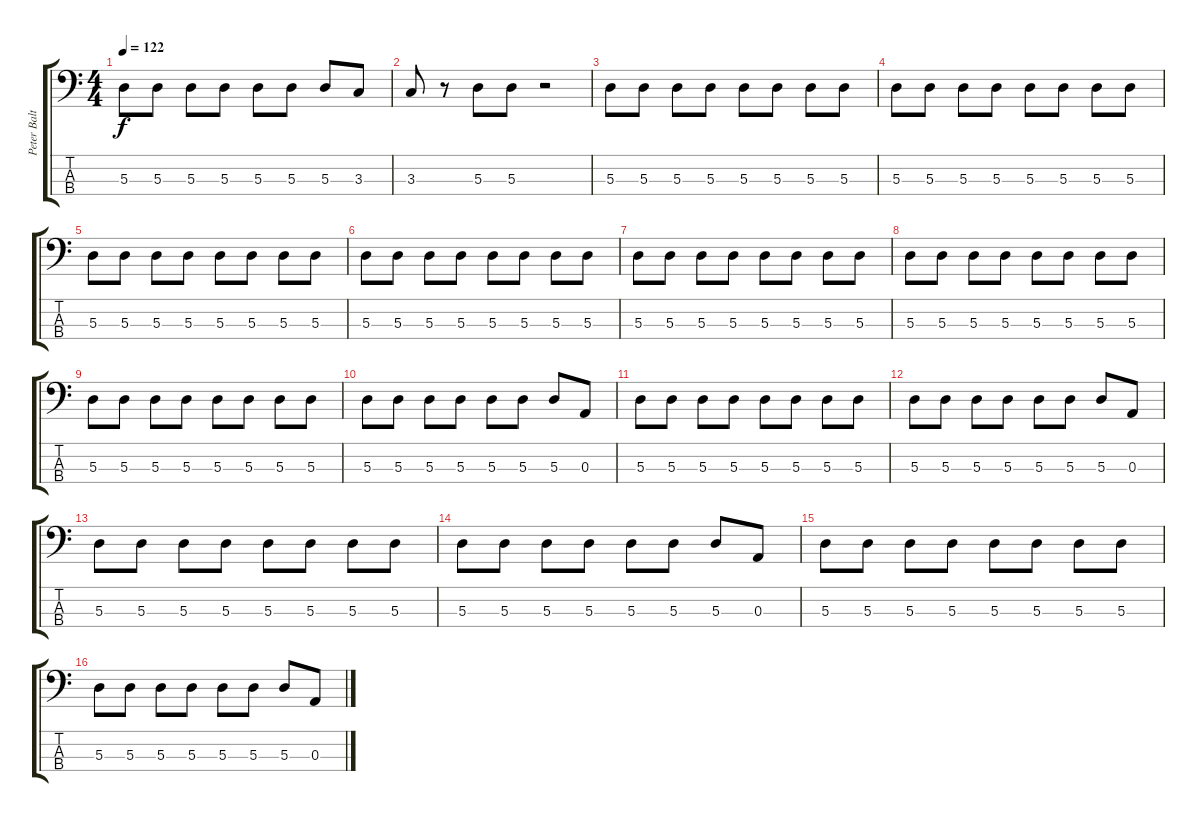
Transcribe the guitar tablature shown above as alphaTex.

\track ("Peter Baltes" "Peter Balt") {instrument electricbassfinger}
\staff {score tabs}
\tuning (G2 D2 A1 E1) {hide}
\ts (4 4)
\tempo 122
\clef f4
\ks c
5.3.8{dy f} 5.3.8 5.3.8 5.3.8 5.3.8 5.3.8 5.3.8 3.3.8 |
3.3.8 r.8 5.3.8 5.3.8 r.2 |
5.3.8 5.3.8 5.3.8 5.3.8 5.3.8 5.3.8 5.3.8 5.3.8 |
5.3.8 5.3.8 5.3.8 5.3.8 5.3.8 5.3.8 5.3.8 5.3.8 |
5.3.8 5.3.8 5.3.8 5.3.8 5.3.8 5.3.8 5.3.8 5.3.8 |
5.3.8 5.3.8 5.3.8 5.3.8 5.3.8 5.3.8 5.3.8 5.3.8 |
5.3.8 5.3.8 5.3.8 5.3.8 5.3.8 5.3.8 5.3.8 5.3.8 |
5.3.8 5.3.8 5.3.8 5.3.8 5.3.8 5.3.8 5.3.8 5.3.8 |
5.3.8 5.3.8 5.3.8 5.3.8 5.3.8 5.3.8 5.3.8 5.3.8 |
5.3.8 5.3.8 5.3.8 5.3.8 5.3.8 5.3.8 5.3.8 0.3.8 |
5.3.8 5.3.8 5.3.8 5.3.8 5.3.8 5.3.8 5.3.8 5.3.8 |
5.3.8 5.3.8 5.3.8 5.3.8 5.3.8 5.3.8 5.3.8 0.3.8 |
5.3.8 5.3.8 5.3.8 5.3.8 5.3.8 5.3.8 5.3.8 5.3.8 |
5.3.8 5.3.8 5.3.8 5.3.8 5.3.8 5.3.8 5.3.8 0.3.8 |
5.3.8 5.3.8 5.3.8 5.3.8 5.3.8 5.3.8 5.3.8 5.3.8 |
5.3.8 5.3.8 5.3.8 5.3.8 5.3.8 5.3.8 5.3.8 0.3.8
